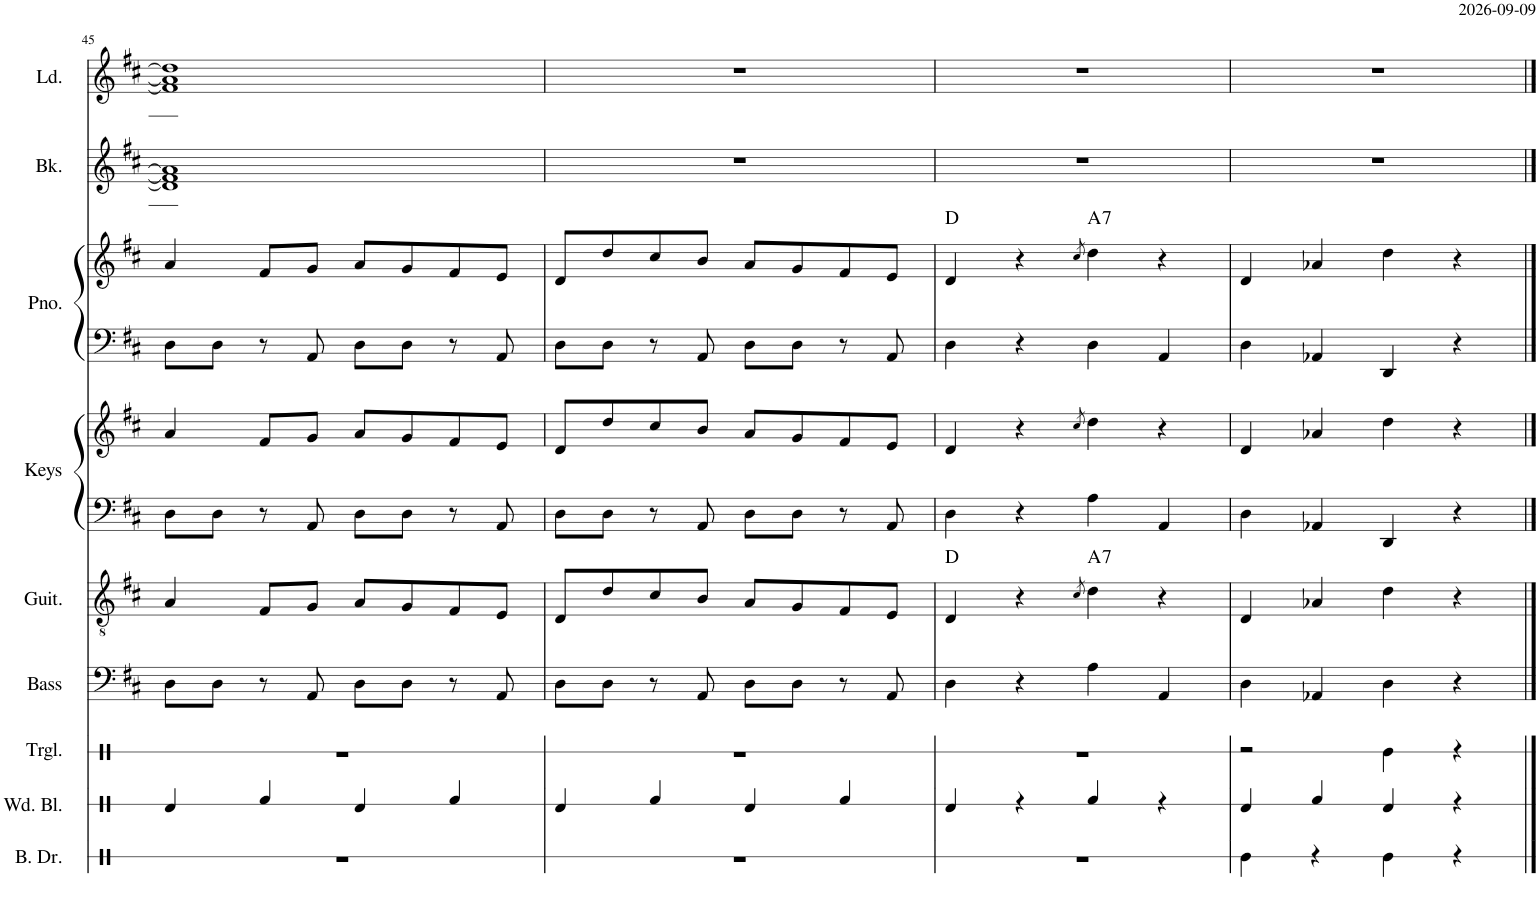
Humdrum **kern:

**kern	**kern	**harte	**kern	**kern	**kern	**kern	**harte	**kern	**kern
*part6	*part5	*part5	*part4	*part4	*part3	*part3	*part3	*part2	*part1
*staff8	*staff7	*	*staff6	*staff5	*staff4	*staff3	*	*staff2	*staff1
*I"Bass	*I"Guitar	*	*I"Keyboards	*	*I"Piano	*	*	*I"Back Vocal	*I"Lead Vocal
*I'Bass	*I'Guit.	*	*I'Keys	*	*I'Pno.	*	*	*I'Bk.	*I'Ld.
!!LO:PB:g=z
*clefF4	*clefGv2	*	*clefF4	*clefG2	*clefF4	*clefG2	*	*clefG2	*clefG2
*Trd7c12	*	*	*	*	*	*	*	*	*
*k[f#c#]	*k[f#c#]	*	*k[f#c#]	*k[f#c#]	*k[f#c#]	*k[f#c#]	*	*k[f#c#]	*k[f#c#]
*M4/4	*M4/4	*	*M4/4	*M4/4	*M4/4	*M4/4	*	*M4/4	*M4/4
=45	=45	=45	=45	=45	=45	=45	=45	=45	=45
8D\L	4A/	.	8D\L	4a/	8D\L	4a/	.	1d] 1f#] 1a]	1f#] 1a] 1dd]
8D\J	.	.	8D\J	.	8D\J	.	.	.	.
8r	8F#/L	.	8r	8f#/L	8r	8f#/L	.	.	.
8AA/	8G/J	.	8AA/	8g/J	8AA/	8g/J	.	.	.
8D\L	8A/L	.	8D\L	8a/L	8D\L	8a/L	.	.	.
8D\J	8G/	.	8D\J	8g/	8D\J	8g/	.	.	.
8r	8F#/	.	8r	8f#/	8r	8f#/	.	.	.
8AA/	8E/J	.	8AA/	8e/J	8AA/	8e/J	.	.	.
=46	=46	=46	=46	=46	=46	=46	=46	=46	=46
8D\L	8D/L	.	8D\L	8d/L	8D\L	8d/L	.	1r	1r
8D\J	8d/	.	8D\J	8dd/	8D\J	8dd/	.	.	.
8r	8c#/	.	8r	8cc#/	8r	8cc#/	.	.	.
8AA/	8B/J	.	8AA/	8b/J	8AA/	8b/J	.	.	.
8D\L	8A/L	.	8D\L	8a/L	8D\L	8a/L	.	.	.
8D\J	8G/	.	8D\J	8g/	8D\J	8g/	.	.	.
8r	8F#/	.	8r	8f#/	8r	8f#/	.	.	.
8AA/	8E/J	.	8AA/	8e/J	8AA/	8e/J	.	.	.
=47	=47	=47	=47	=47	=47	=47	=47	=47	=47
4D\	4D/	D:maj	4D\	4d/	4D\	4d/	D:maj	1r	1r
4r	4r	.	4r	4r	4r	4r	.	.	.
.	8qc#/	.	.	8qcc#/	.	8qcc#/	.	.	.
!	!	!LO:H:kt=7	!	!	!	!	!LO:H:kt=7	!	!
4A\	4d\	A:7	4A\	4dd\	4D\	4dd\	A:7	.	.
4AA/	4r	.	4AA/	4r	4AA/	4r	.	.	.
=48	=48	=48	=48	=48	=48	=48	=48	=48	=48
4D\	4D/	.	4D\	4d/	4D\	4d/	.	1r	1r
4AA-X/	4A-X/	.	4AA-X/	4a-X/	4AA-X/	4a-X/	.	.	.
4D\	4d\	.	4DD/	4dd\	4DD/	4dd\	.	.	.
4r	4r	.	4r	4r	4r	4r	.	.	.
==	==	==	==	==	==	==	==	==	==
*-	*-	*-	*-	*-	*-	*-	*-	*-	*-
